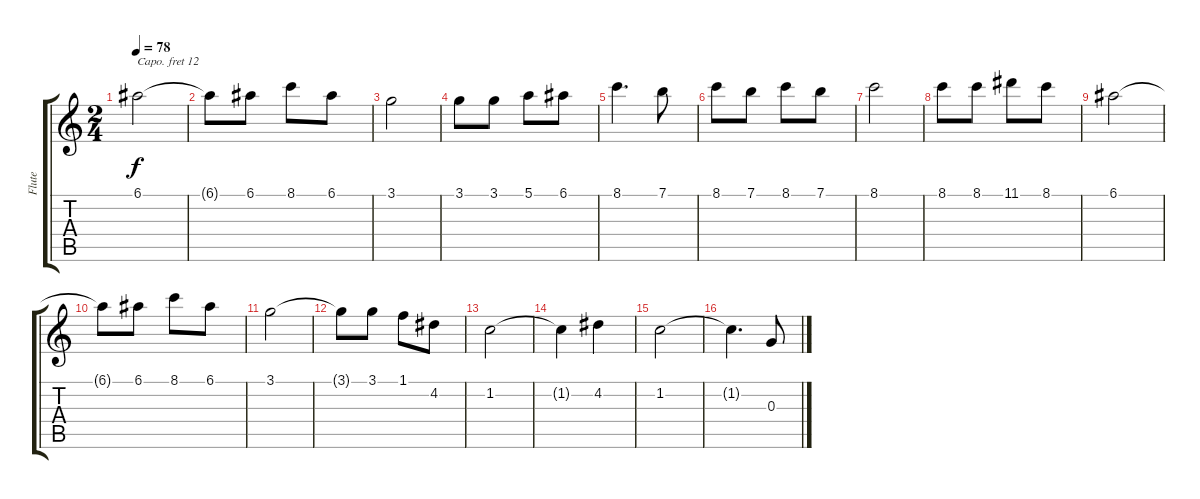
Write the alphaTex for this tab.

\track ("Flute" "Flute") {instrument panflute}
\staff {score tabs}
\capo 12
\tuning (E4 B3 G3 D3 A2 E2) {hide}
\ts (2 4)
\tempo 78
\clef g2
\ks c
6.1.2{dy f} |
6.1{t}.8 6.1.8 8.1.8 6.1.8 |
3.1.2 |
3.1.8 3.1.8 5.1.8 6.1.8 |
8.1.4{d} 7.1.8 |
8.1.8 7.1.8 8.1.8 7.1.8 |
8.1.2 |
8.1.8 8.1.8 11.1.8 8.1.8 |
6.1.2 |
6.1{t}.8 6.1.8 8.1.8 6.1.8 |
3.1.2 |
3.1{t}.8 3.1.8 1.1.8 4.2.8 |
1.2.2 |
1.2{t}.4 4.2.4 |
1.2.2 |
1.2{t}.4{d} 0.3.8
